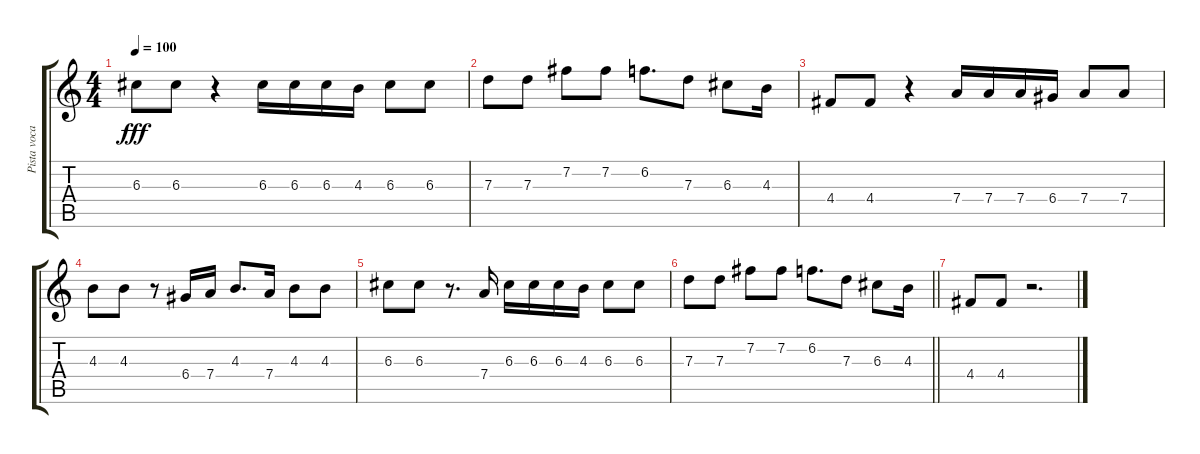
\track ("Pista vocal" "Pista voca") {instrument electricguitarjazz}
\staff {score tabs}
\tuning (E4 B3 G3 D3 A2 E2) {hide}
\ts (4 4)
\tempo 100
\clef g2
\ks c
6.3.8{dy fff} 6.3.8 r.4 6.3.16 6.3.16 6.3.16 4.3.16 6.3.8 6.3.8 |
7.3.8 7.3.8 7.2.8 7.2.8 6.2.8{d} 7.3.8 6.3.8 4.3.16 |
4.4.8 4.4.8 r.4 7.4.16 7.4.16 7.4.16 6.4.16 7.4.8 7.4.8 |
4.3.8 4.3.8 r.8 6.4.16 7.4.16 4.3.8{d} 7.4.16 4.3.8 4.3.8 |
6.3.8 6.3.8 r.8{d} 7.4.16 6.3.16 6.3.16 6.3.16 4.3.16 6.3.8 6.3.8 |
\barLineRight lightlight
7.3.8 7.3.8 7.2.8 7.2.8 6.2.8{d} 7.3.8 6.3.8 4.3.16 |
4.4.8 4.4.8 r.2{d}
